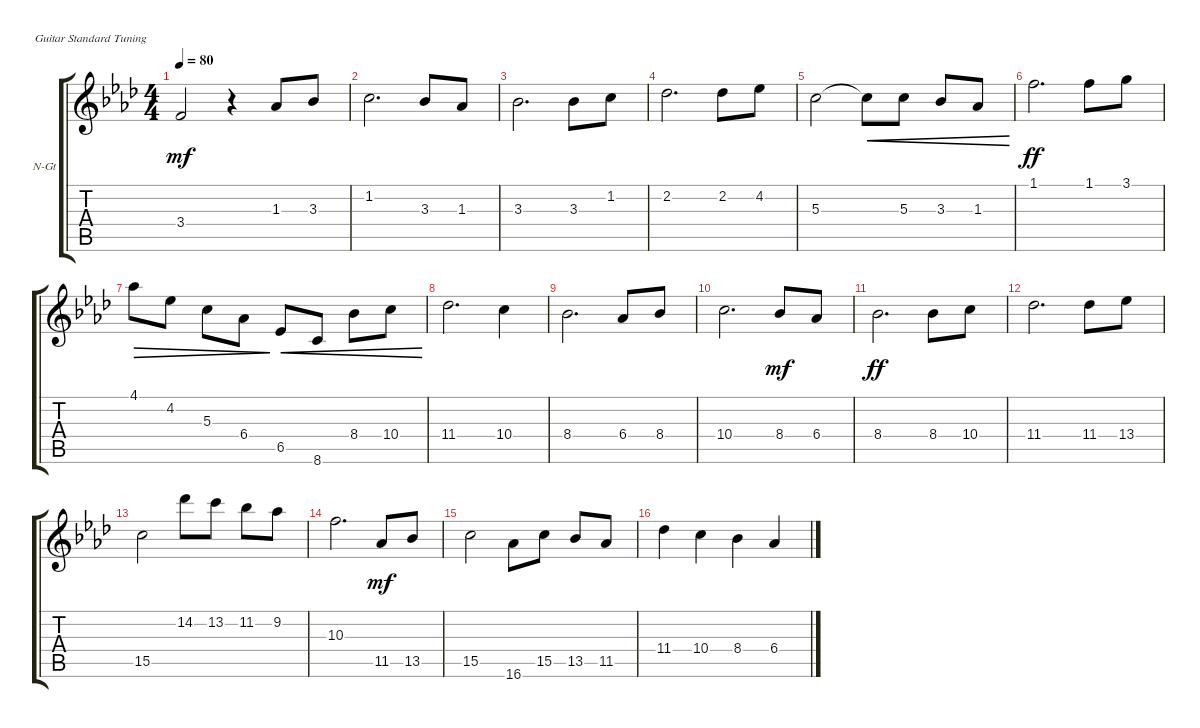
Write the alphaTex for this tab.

\defaultSystemsLayout 4
\bracketExtendMode groupsimilarinstruments
\firstSystemTrackNameOrientation horizontal
\otherSystemsTrackNameOrientation horizontal
\track ("Nylon Guitar" "N-Gt") {instrument acousticguitarnylon}
\staff {score tabs}
\tuning (E4 B3 G3 D3 A2 E2)
\ts (4 4)
\tempo 80
\clef g2
\scale
0.333333
\ks ab
3.4.2{dy mf} r.4 1.3.8 3.3.8 |
\scale
0.333333 1.2.2{d} 3.3.8 1.3.8 |
\scale
0.333333 3.3.2{d} 3.3.8 1.2.8 |
\scale
0.333333 2.2.2{d} 2.2.8 4.2.8 |
\scale
0.333333 5.3.2 5.3{t}.8{cre} 5.3.8{cre} 3.3.8{cre} 1.3.8{cre} |
\scale
0.333333 1.1.2{d dy ff} 1.1.8 3.1.8 |
\scale
0.333333 4.1.8{dec} 4.2.8{dec} 5.3.8{dec} 6.4.8{dec} 6.5.8{cre} 8.6.8{cre} 8.4.8{cre} 10.4.8{cre} |
\scale
0.333333 11.4.2{d} 10.4.4 |
\scale
0.333333 8.4.2{d} 6.4.8 8.4.8 |
\scale
0.333333 10.4.2{d} 8.4.8{dy mf} 6.4.8 |
\scale
0.333333 8.4.2{d dy ff} 8.4.8 10.4.8 |
\scale
0.333333 11.4.2{d} 11.4.8 13.4.8 |
\scale
0.333333 15.5.2 14.2.8 13.2.8 11.2.8 9.2.8 |
\scale
0.333333 10.3.2{d} 11.5.8{dy mf} 13.5.8 |
\scale
0.333333 15.5.2 16.6.8 15.5.8 13.5.8 11.5.8 |
\scale
0.333333 11.4.4 10.4.4 8.4.4 6.4.4
